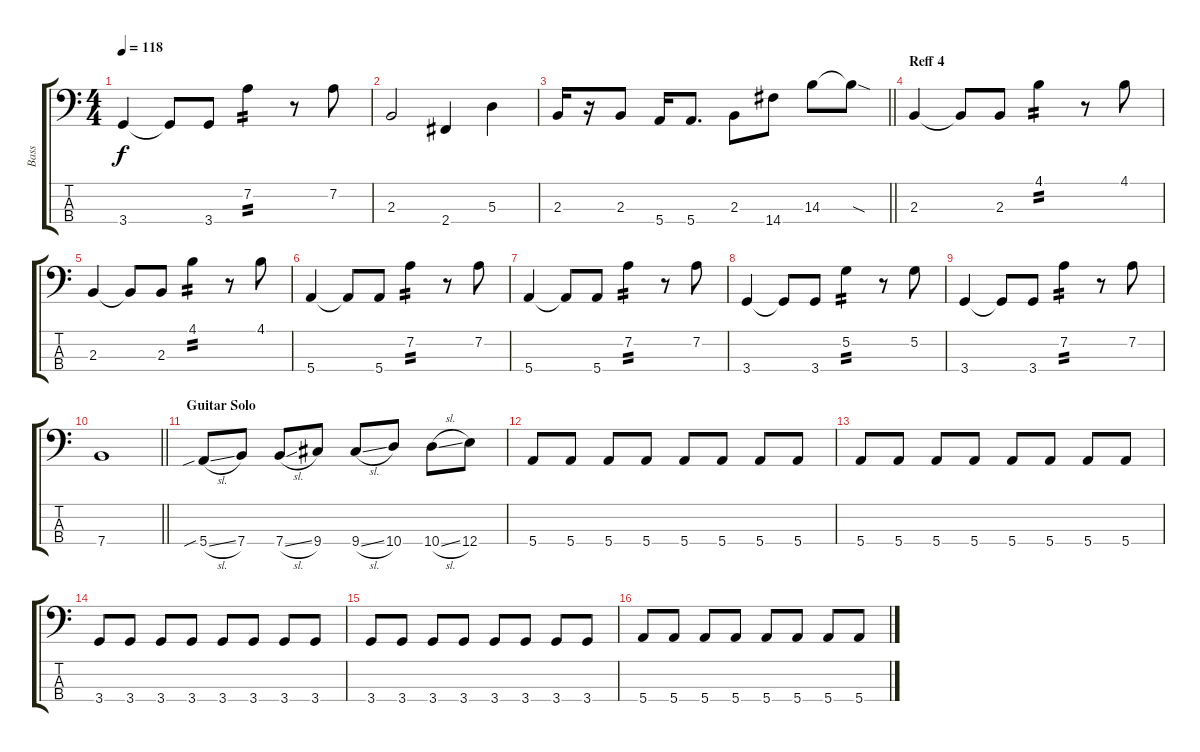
\track ("Bass" "Bass") {instrument electricbassfinger}
\staff {score tabs}
\tuning (G2 D2 A1 E1) {hide}
\ts (4 4)
\tempo 118
\clef f4
\ks c
3.4.4{dy f} 3.4{t}.8 3.4.8 7.2.4{tp 2} r.8 7.2.8 |
2.3.2 2.4.4 5.3.4 |
\barLineRight lightlight
2.3.16 r.16 2.3.8 5.4.16 5.4.8{d} 2.3.8 14.4.8 14.3.8 14.3{sod t}.8 |
\section ("" "Reff 4")
2.3.4 2.3{t}.8 2.3.8 4.1.4{tp 2} r.8 4.1.8 |
2.3.4 2.3{t}.8 2.3.8 4.1.4{tp 2} r.8 4.1.8 |
5.4.4 5.4{t}.8 5.4.8 7.2.4{tp 2} r.8 7.2.8 |
5.4.4 5.4{t}.8 5.4.8 7.2.4{tp 2} r.8 7.2.8 |
3.4.4 3.4{t}.8 3.4.8 5.2.4{tp 2} r.8 5.2.8 |
3.4.4 3.4{t}.8 3.4.8 7.2.4{tp 2} r.8 7.2.8 |
\barLineRight lightlight
7.4.1 |
\section ("" "Guitar Solo")
5.4{sib sl}.8 7.4.8 7.4{sl}.8 9.4.8 9.4{sl}.8 10.4.8 10.4{sl}.8 12.4.8 |
5.4.8 5.4.8 5.4.8 5.4.8 5.4.8 5.4.8 5.4.8 5.4.8 |
5.4.8 5.4.8 5.4.8 5.4.8 5.4.8 5.4.8 5.4.8 5.4.8 |
3.4.8 3.4.8 3.4.8 3.4.8 3.4.8 3.4.8 3.4.8 3.4.8 |
3.4.8 3.4.8 3.4.8 3.4.8 3.4.8 3.4.8 3.4.8 3.4.8 |
5.4.8 5.4.8 5.4.8 5.4.8 5.4.8 5.4.8 5.4.8 5.4.8
